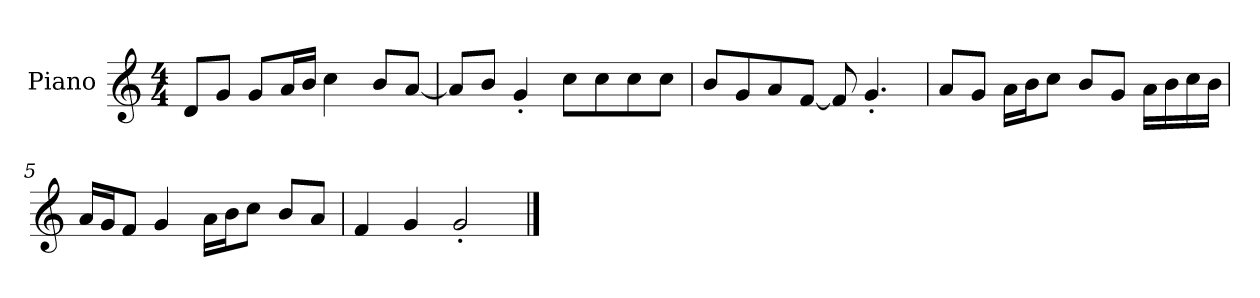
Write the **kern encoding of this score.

**kern
*part1
*staff1
*I"Piano
*I'P-no
*clefG2
*k[]
*M4/4
*MM90
=1
8d/L
8g/J
8g/L
16a/L
16b/JJ
4cc\
8b/L
[8a/J
=2
8a/L]
8b/J
4g'/
8cc\L
8cc\
8cc\
8cc\J
=3
8b/L
8g/
8a/
[8f/J
8f/]
4.g'/
=4
8a/L
8g/J
16a\LL
16b\J
8cc\J
8b/L
8g/J
16a\LL
16b\
16cc\
16b\JJ
!!LO:LB:g=z
=5
16a/LL
16g/J
8f/J
4g/
16a\LL
16b\J
8cc\J
8b/L
8a/J
=6
4f/
4g/
2g'/
==
*-
